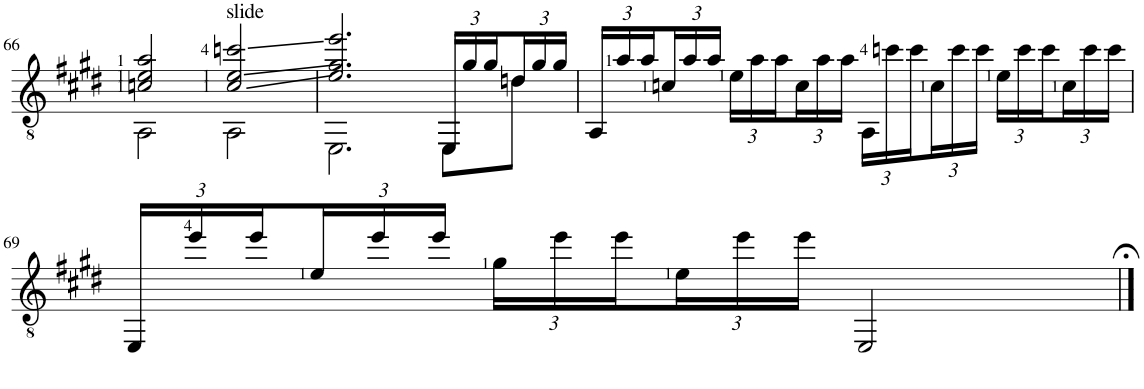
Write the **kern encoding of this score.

**kern
*part1
*staff1
*I"Guitar
*I'Guit.
!!LO:PB:g=z
*clefGv2
*k[f#c#g#d#]
*M4/4
*met(c)
=66
*^
2cn/ 2e/ 2a/	2AA\
!LO:TX:a:t=slide	!
2c/ 2e/ 2ccn/	2AA\
=67	=67
2.e/ 2.g#/ 2.ee/	2.EE\
*Xbrackettup	*
24EE/LL	8EE\L
24g#/	.
24g#/	.
24dn/	8d\J
24g#/	.
24g#/JJ	.
*v	*v
=68
24AA/LL
24a/
24a/
24cn/
24a/
24a/JJ
24e\LL
24a\
24a\
24c\
24a\
24a\JJ
24AA\LL
24ccn\
24cc\
24c\
24cc\
24cc\JJ
24e\LL
24cc\
24cc\
24c\
24cc\
24cc\JJ
!!LO:LB:g=z
=69
24EE/LL
24ee/
24ee/
24e/
24ee/
24ee/JJ
24g#\LL
24ee\
24ee\
24e\
24ee\
24ee\JJ
2EE/
==
*-
